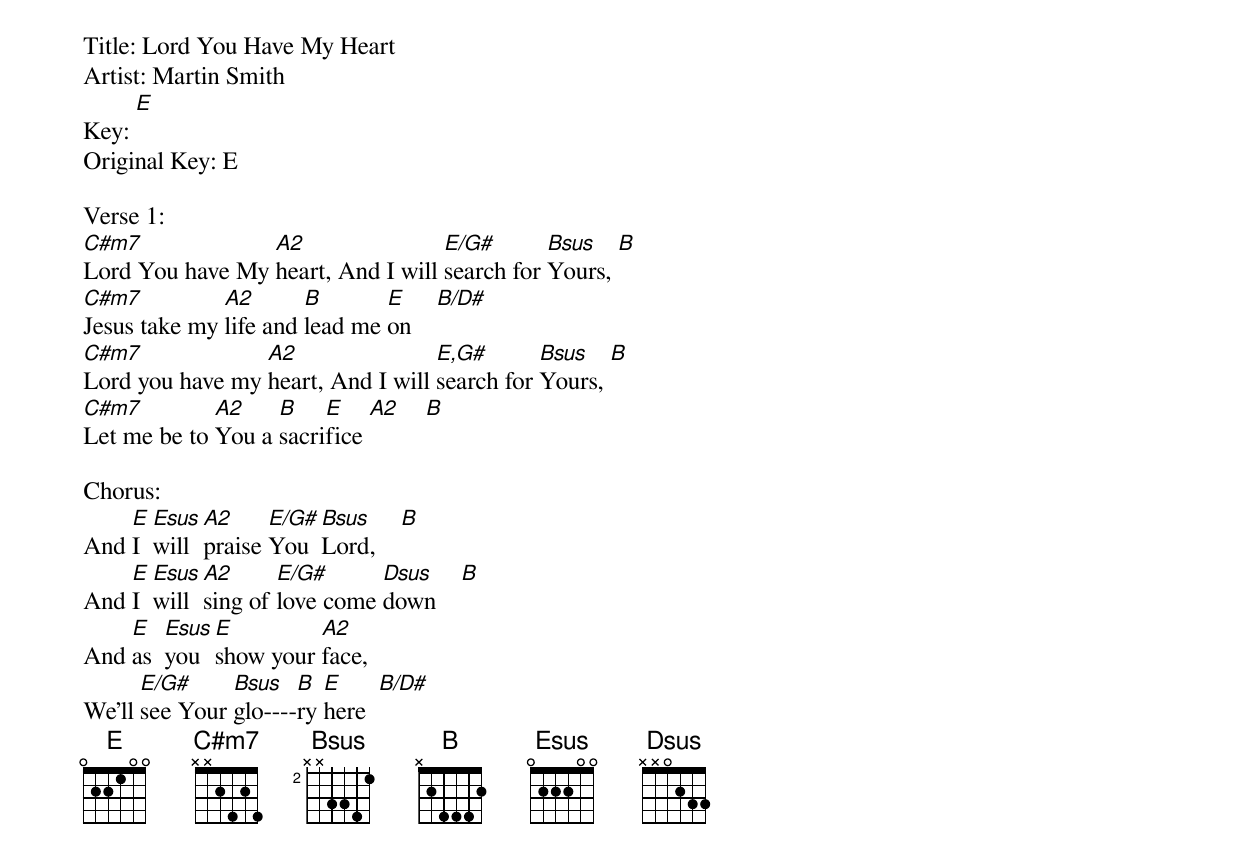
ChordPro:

Title: Lord You Have My Heart
Artist: Martin Smith
Key: [E]
Original Key: E

Verse 1:
[C#m7]Lord You have My [A2]heart, And I will [E/G#]search for [Bsus]Yours, [B]
[C#m7]Jesus take my [A2]life and [B]lead me [E]on    [B/D#]
[C#m7]Lord you have my [A2]heart, And I will [E,G#]search for [Bsus]Yours, [B]
[C#m7]Let me be to [A2]You a [B]sacri[E]fice [A2]    [B]

Chorus:
And [E]I  [Esus]will [A2]praise [E/G#]You [Bsus]Lord,    [B]
And [E]I  [Esus]will [A2]sing of [E/G#]love come [Dsus]down    [B]
And [E]as  [Esus]you [E]show your [A2]face,
We'll [E/G#]see Your [Bsus]glo----[B]ry [E]here  [B/D#]
